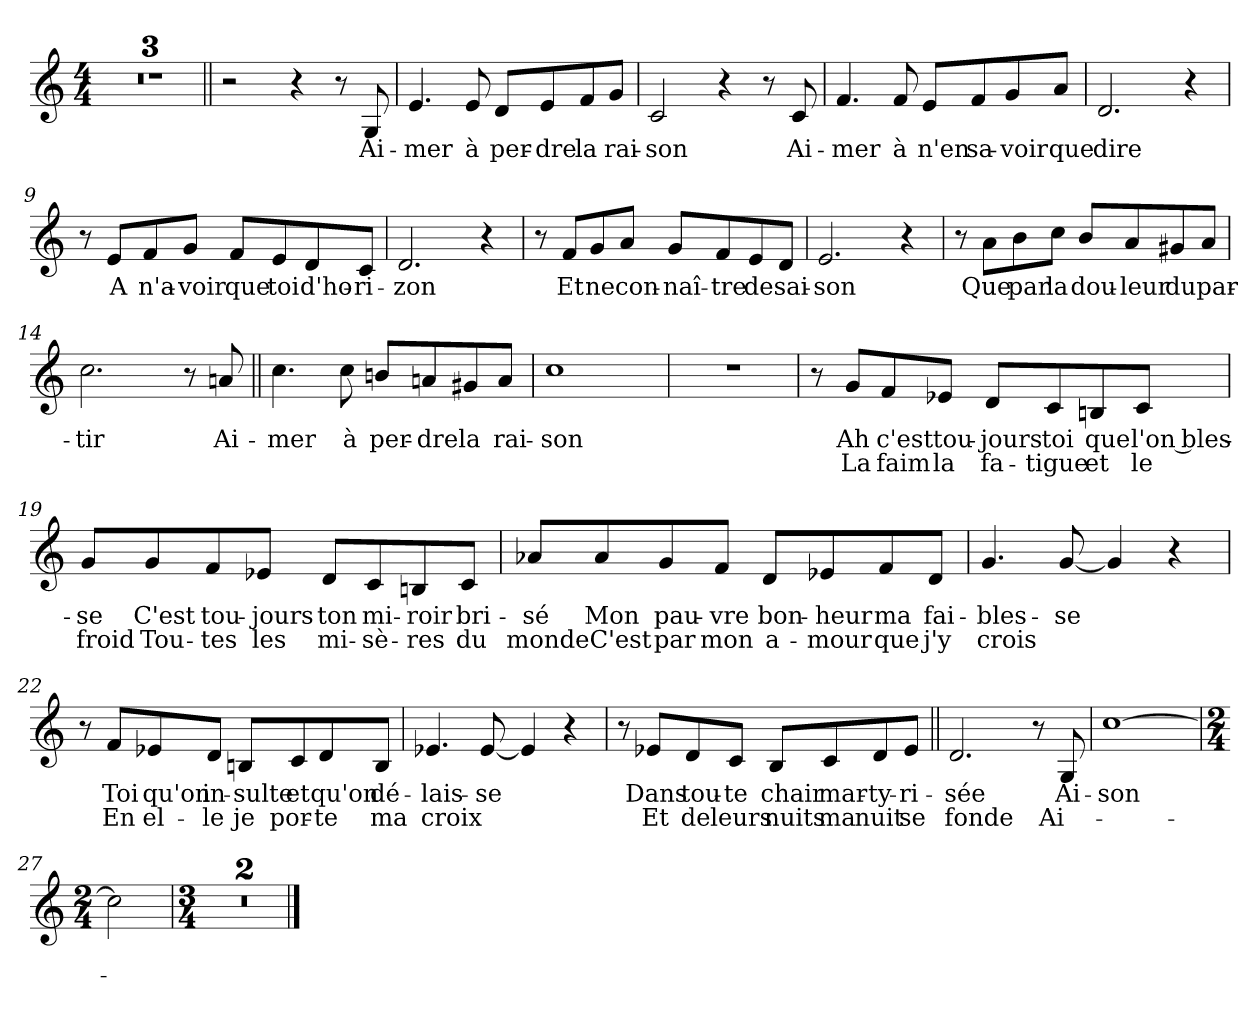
**kern	**text	**text
*part1	*part1	*part1
*staff1	*staff1	*staff1
*clefG2	*	*
*M4/4	*	*
=1	=1	=1
1r	.	.
=2	=2	=2
1r	.	.
=3	=3	=3
1r	.	.
=4||	=4||	=4||
2r	.	.
4r	.	.
8r	.	.
8G/	Ai-	.
=5	=5	=5
4.e/	mer	.
8e/	à	.
8d/L	per-	.
8e/	dre	.
8f/	la	.
8g/J	rai-	.
=6	=6	=6
2c/	son	.
4r	.	.
8r	.	.
8c/	Ai-	.
=7	=7	=7
4.f/	mer	.
8f/	à	.
8e/L	n'en	.
8f/	sa-	.
8g/	voir	.
8a/J	que	.
!!LO:LB:g=z
=8	=8	=8
2.d/	dire	.
4r	.	.
=9	=9	=9
8r	.	.
8e/L	A	.
8f/	n'a-	.
8g/J	voir	.
8f/L	que	.
8e/	toi	.
8d/	d'ho-	.
8c/J	ri-	.
=10	=10	=10
2.d/	zon	.
4r	.	.
=11	=11	=11
8r	.	.
8f/L	Et	.
8g/	ne	.
8a/J	con-	.
8g/L	naî-	.
8f/	tre	.
8e/	de	.
8d/J	sai-	.
!!LO:LB:g=z
=12	=12	=12
2.e/	son	.
4r	.	.
=13	=13	=13
8r	.	.
8a\L	Que	.
8b\	par	.
8cc\J	la	.
8b/L	dou-	.
8a/	leur	.
8g#X/	du	.
8a/J	par-	.
=14	=14	=14
2.cc\	tir	.
8r	.	.
8an/	Ai-	.
=15||	=15||	=15||
4.cc\	mer	.
8cc\	à	.
8bn/L	per-	.
8an/	dre	.
8g#X/	la	.
8a/J	rai-	.
=16	=16	=16
1cc	son	.
!!LO:LB:g=z
=17	=17	=17
1r	.	.
=18	=18	=18
8r	.	.
8g/L	Ah	La
8f/	c'est	faim
8e-/J	tou-	la
8d/L	jours	fa-
8c/	toi	tigue
8Bn/	que	et
8c/J	l'on bles-	le
=19	=19	=19
8g/L	se	froid
8g/	C'est	Tou-
8f/	tou-	tes
8e-/J	jours	les
8d/L	ton	mi-
8c/	mi-	sè-
8Bn/	roir	res
8c/J	bri-	du
!!LO:LB:g=z
=20	=20	=20
8a-/L	sé	monde
8a-/	Mon	C'est
8g/	pau-	par
8f/J	vre	mon
8d/L	bon-	a-
8e-/	heur	mour
8f/	ma	que
8d/J	fai-	j'y
=21	=21	=21
4.g/	bles-	crois
[8g/	se	.
4g/]	.	.
4r	.	.
=22	=22	=22
8r	.	.
8f/L	Toi	En
8e-/	qu'on	el-
8d/J	in-	le
8Bn/L	sulte	je
8c/	et	por-
8d/	qu'on	te
8B/J	dé-	ma
=23	=23	=23
4.e-X/	lais-	croix
[8e-/	se	.
4e-/]	.	.
4r	.	.
!!LO:LB:g=z
=24	=24	=24
8r	.	.
8e-X/L	Dans	Et
8d/	tou-	de
8c/J	te	leurs
8B/L	chair	nuits
8c/	mar-	ma
8d/	ty-	nuit
8e-/J	ri-	se
=25||	=25||	=25||
2.d/	sée	fonde
8r	.	.
8G/	Ai-	Ai-
=26	=26	=26
[1cc	son	.
=27	=27	=27
*M2/4	*	*
2cc\]	.	.
=28	=28	=28
*M3/4	*	*
2.r	.	.
==29	==29	==29
2.r	.	.
=	=	=
*-	*-	*-
